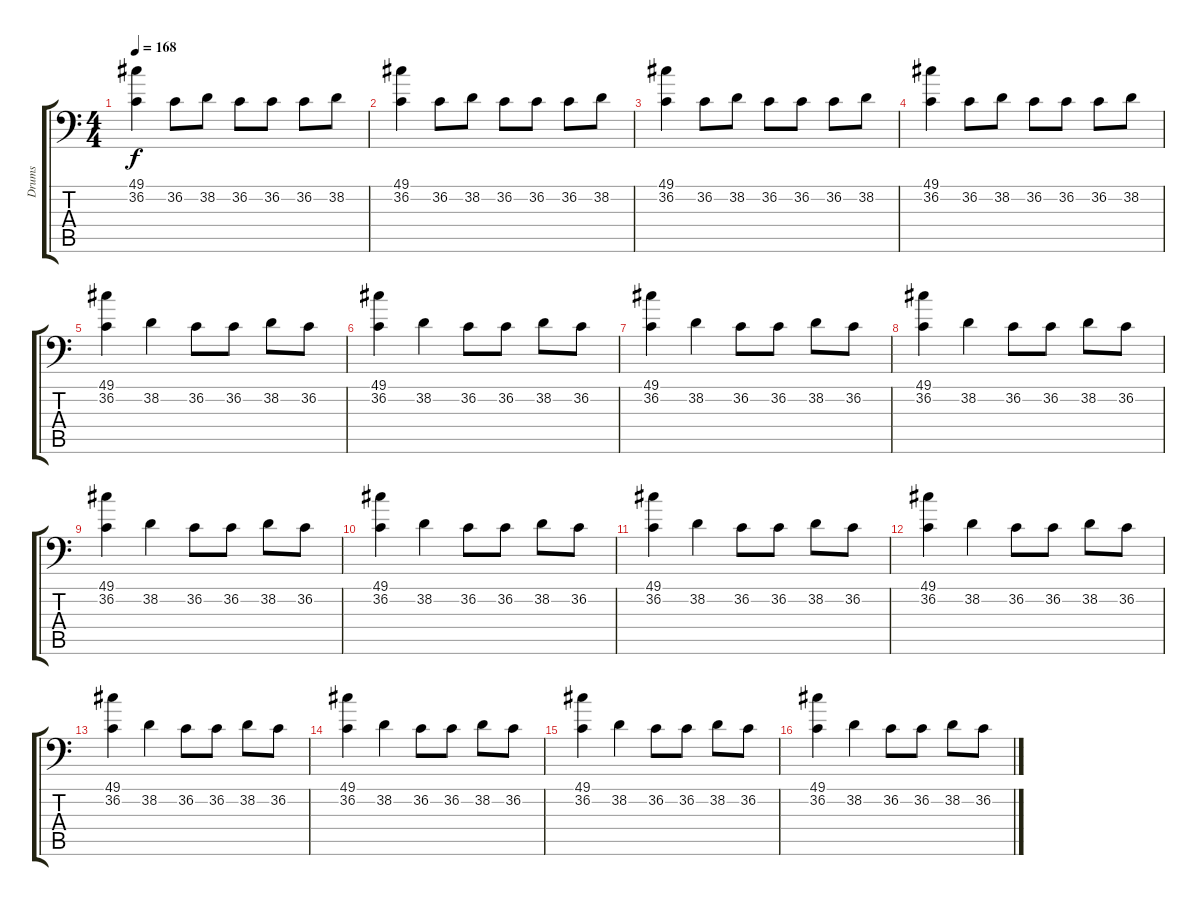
\track ("Drums" "Drums") {instrument acousticgrandpiano}
\staff {score tabs}
\tuning (C-1 C-1 C-1 C-1 C-1 C-1) {hide}
\ts (4 4)
\tempo 168
\clef f4
\ks c
(49.1 36.2).4{dy f} 36.2.8 38.2.8 36.2.8 36.2.8 36.2.8 38.2.8 |
(49.1 36.2).4 36.2.8 38.2.8 36.2.8 36.2.8 36.2.8 38.2.8 |
(49.1 36.2).4 36.2.8 38.2.8 36.2.8 36.2.8 36.2.8 38.2.8 |
(49.1 36.2).4 36.2.8 38.2.8 36.2.8 36.2.8 36.2.8 38.2.8 |
(49.1 36.2).4 38.2.4 36.2.8 36.2.8 38.2.8 36.2.8 |
(49.1 36.2).4 38.2.4 36.2.8 36.2.8 38.2.8 36.2.8 |
(49.1 36.2).4 38.2.4 36.2.8 36.2.8 38.2.8 36.2.8 |
(49.1 36.2).4 38.2.4 36.2.8 36.2.8 38.2.8 36.2.8 |
(49.1 36.2).4 38.2.4 36.2.8 36.2.8 38.2.8 36.2.8 |
(49.1 36.2).4 38.2.4 36.2.8 36.2.8 38.2.8 36.2.8 |
(49.1 36.2).4 38.2.4 36.2.8 36.2.8 38.2.8 36.2.8 |
(49.1 36.2).4 38.2.4 36.2.8 36.2.8 38.2.8 36.2.8 |
(49.1 36.2).4 38.2.4 36.2.8 36.2.8 38.2.8 36.2.8 |
(49.1 36.2).4 38.2.4 36.2.8 36.2.8 38.2.8 36.2.8 |
(49.1 36.2).4 38.2.4 36.2.8 36.2.8 38.2.8 36.2.8 |
(49.1 36.2).4 38.2.4 36.2.8 36.2.8 38.2.8 36.2.8
